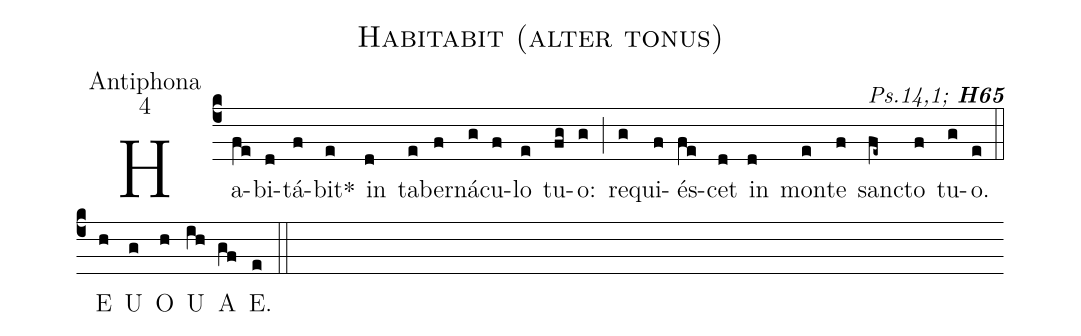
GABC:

name:Habitabit (alter tonus);
office-part:Antiphona;
mode:4;
commentary:{\itshape\mdseries Ps.14,1;\/} {\bfseries H65};
%%
(c4) Ha(fe)bi(d)tá(f)bit<sp>*</sp>(e) in(d) ta(e)ber(f)ná(g)cu(f)lo(e) tu(fg)o:(g) (;)
re(g)qui(f)és(fe)cet(d) in(d) mon(e)te(f) sanc(fe~)to(f) tu(g)o.(e) (::)
<eu> E(h) U(g) O(h) U(ih) A(gf) E.(e) </eu> (::)
